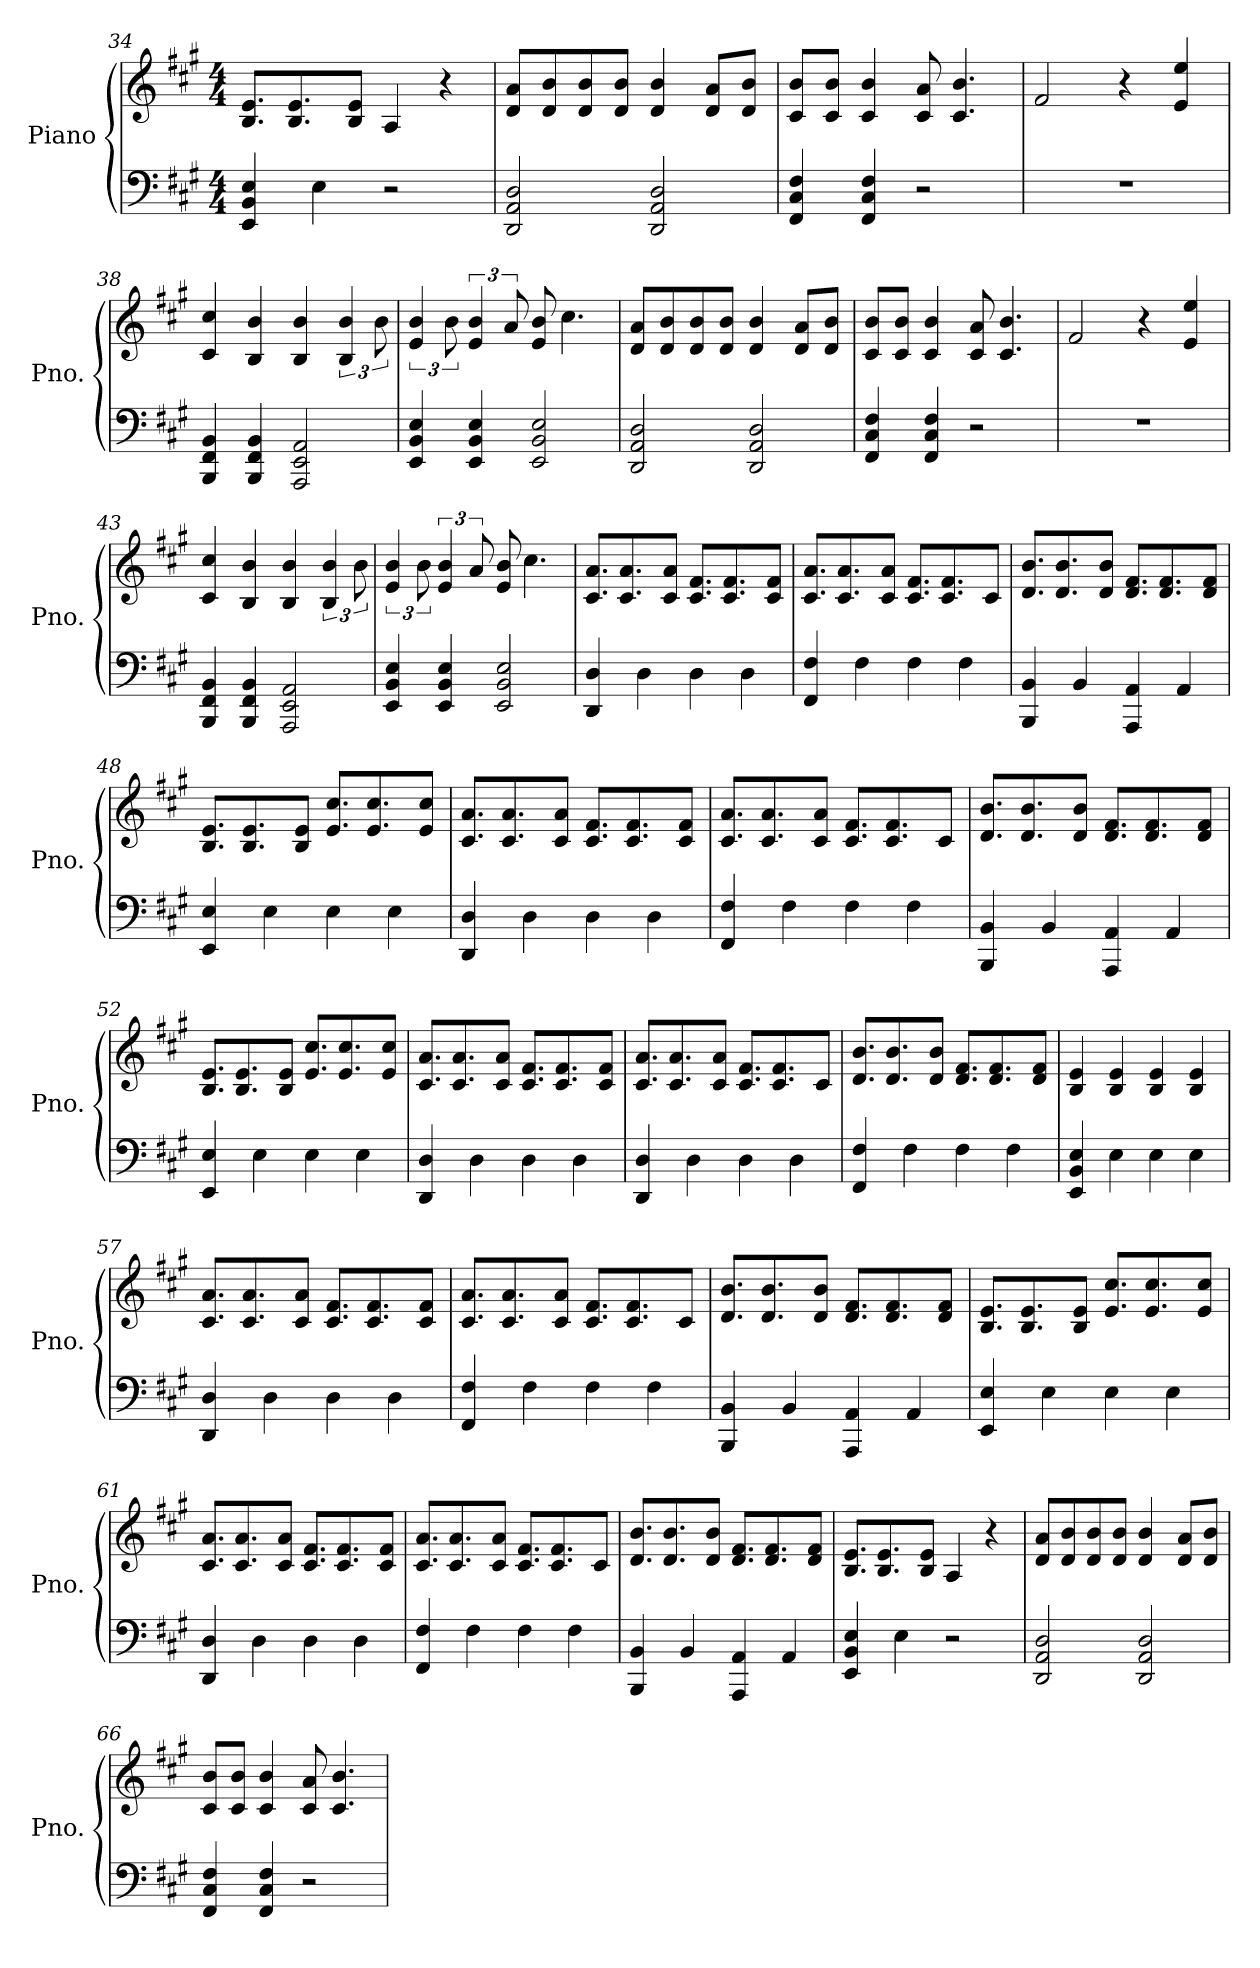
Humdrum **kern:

**kern	**kern
*part1	*part1
*staff2	*staff1
*I"Piano	*
*I'Pno.	*
*clefF4	*clefG2
*k[f#c#g#]	*k[f#c#g#]
*M4/4	*M4/4
=34	=34
4EE/ 4BB/ 4E/	8.B/ 8.e/L
.	8.B/ 8.e/
4E\	.
.	8B/ 8e/J
2r	4A/
.	4r
!!LO:LB:g=z
=35	=35
2DD/ 2AA/ 2D/	8d/ 8a/L
.	8d/ 8b/
.	8d/ 8b/
.	8d/ 8b/J
2DD/ 2AA/ 2D/	4d/ 4b/
.	8d/ 8a/L
.	8d/ 8b/J
=36	=36
4FF#/ 4C#/ 4F#/	8c#/ 8b/L
.	8c#/ 8b/J
4FF#/ 4C#/ 4F#/	4c#/ 4b/
2r	8c#/ 8a/
.	4.c#/ 4.b/
=37	=37
1r	2f#/
.	4r
.	4e/ 4ee/
=38	=38
4BBB/ 4FF#/ 4BB/	4c#/ 4cc#/
4BBB/ 4FF#/ 4BB/	4B/ 4b/
2AAA/ 2EE/ 2AA/	4B/ 4b/
.	6B/ 6b/
.	12b\
=39	=39
4EE/ 4BB/ 4E/	6e/ 6b/
.	12b\
4EE/ 4BB/ 4E/	6e/ 6b/
.	12a/
2EE/ 2BB/ 2E/	8e/ 8b/
.	4.cc#\
=40	=40
2DD/ 2AA/ 2D/	8d/ 8a/L
.	8d/ 8b/
.	8d/ 8b/
.	8d/ 8b/J
2DD/ 2AA/ 2D/	4d/ 4b/
.	8d/ 8a/L
.	8d/ 8b/J
!!LO:LB:g=z
=41	=41
4FF#/ 4C#/ 4F#/	8c#/ 8b/L
.	8c#/ 8b/J
4FF#/ 4C#/ 4F#/	4c#/ 4b/
2r	8c#/ 8a/
.	4.c#/ 4.b/
=42	=42
1r	2f#/
.	4r
.	4e/ 4ee/
=43	=43
4BBB/ 4FF#/ 4BB/	4c#/ 4cc#/
4BBB/ 4FF#/ 4BB/	4B/ 4b/
2AAA/ 2EE/ 2AA/	4B/ 4b/
.	6B/ 6b/
.	12b\
=44	=44
4EE/ 4BB/ 4E/	6e/ 6b/
.	12b\
4EE/ 4BB/ 4E/	6e/ 6b/
.	12a/
2EE/ 2BB/ 2E/	8e/ 8b/
.	4.cc#\
=45	=45
4DD/ 4D/	8.c#/ 8.a/L
.	8.c#/ 8.a/
4D\	.
.	8c#/ 8a/J
4D\	8.c#/ 8.f#/L
.	8.c#/ 8.f#/
4D\	.
.	8c#/ 8f#/J
!!LO:LB:g=z
=46	=46
4FF#/ 4F#/	8.c#/ 8.a/L
.	8.c#/ 8.a/
4F#\	.
.	8c#/ 8a/J
4F#\	8.c#/ 8.f#/L
.	8.c#/ 8.f#/
4F#\	.
.	8c#/J
=47	=47
4BBB/ 4BB/	8.d/ 8.b/L
.	8.d/ 8.b/
4BB/	.
.	8d/ 8b/J
4AAA/ 4AA/	8.d/ 8.f#/L
.	8.d/ 8.f#/
4AA/	.
.	8d/ 8f#/J
=48	=48
4EE/ 4E/	8.B/ 8.e/L
.	8.B/ 8.e/
4E\	.
.	8B/ 8e/J
4E\	8.e/ 8.cc#/L
.	8.e/ 8.cc#/
4E\	.
.	8e/ 8cc#/J
=49	=49
4DD/ 4D/	8.c#/ 8.a/L
.	8.c#/ 8.a/
4D\	.
.	8c#/ 8a/J
4D\	8.c#/ 8.f#/L
.	8.c#/ 8.f#/
4D\	.
.	8c#/ 8f#/J
!!LO:LB:g=z
=50	=50
4FF#/ 4F#/	8.c#/ 8.a/L
.	8.c#/ 8.a/
4F#\	.
.	8c#/ 8a/J
4F#\	8.c#/ 8.f#/L
.	8.c#/ 8.f#/
4F#\	.
.	8c#/J
=51	=51
4BBB/ 4BB/	8.d/ 8.b/L
.	8.d/ 8.b/
4BB/	.
.	8d/ 8b/J
4AAA/ 4AA/	8.d/ 8.f#/L
.	8.d/ 8.f#/
4AA/	.
.	8d/ 8f#/J
=52	=52
4EE/ 4E/	8.B/ 8.e/L
.	8.B/ 8.e/
4E\	.
.	8B/ 8e/J
4E\	8.e/ 8.cc#/L
.	8.e/ 8.cc#/
4E\	.
.	8e/ 8cc#/J
=53	=53
4DD/ 4D/	8.c#/ 8.a/L
.	8.c#/ 8.a/
4D\	.
.	8c#/ 8a/J
4D\	8.c#/ 8.f#/L
.	8.c#/ 8.f#/
4D\	.
.	8c#/ 8f#/J
!!LO:PB:g=z
=54	=54
4DD/ 4D/	8.c#/ 8.a/L
.	8.c#/ 8.a/
4D\	.
.	8c#/ 8a/J
4D\	8.c#/ 8.f#/L
.	8.c#/ 8.f#/
4D\	.
.	8c#/J
=55	=55
4FF#/ 4F#/	8.d/ 8.b/L
.	8.d/ 8.b/
4F#\	.
.	8d/ 8b/J
4F#\	8.d/ 8.f#/L
.	8.d/ 8.f#/
4F#\	.
.	8d/ 8f#/J
=56	=56
4EE/ 4BB/ 4E/	4B/ 4e/
4E\	4B/ 4e/
4E\	4B/ 4e/
4E\	4B/ 4e/
=57	=57
4DD/ 4D/	8.c#/ 8.a/L
.	8.c#/ 8.a/
4D\	.
.	8c#/ 8a/J
4D\	8.c#/ 8.f#/L
.	8.c#/ 8.f#/
4D\	.
.	8c#/ 8f#/J
=58	=58
4FF#/ 4F#/	8.c#/ 8.a/L
.	8.c#/ 8.a/
4F#\	.
.	8c#/ 8a/J
4F#\	8.c#/ 8.f#/L
.	8.c#/ 8.f#/
4F#\	.
.	8c#/J
!!LO:LB:g=z
=59	=59
4BBB/ 4BB/	8.d/ 8.b/L
.	8.d/ 8.b/
4BB/	.
.	8d/ 8b/J
4AAA/ 4AA/	8.d/ 8.f#/L
.	8.d/ 8.f#/
4AA/	.
.	8d/ 8f#/J
=60	=60
4EE/ 4E/	8.B/ 8.e/L
.	8.B/ 8.e/
4E\	.
.	8B/ 8e/J
4E\	8.e/ 8.cc#/L
.	8.e/ 8.cc#/
4E\	.
.	8e/ 8cc#/J
=61	=61
4DD/ 4D/	8.c#/ 8.a/L
.	8.c#/ 8.a/
4D\	.
.	8c#/ 8a/J
4D\	8.c#/ 8.f#/L
.	8.c#/ 8.f#/
4D\	.
.	8c#/ 8f#/J
=62	=62
4FF#/ 4F#/	8.c#/ 8.a/L
.	8.c#/ 8.a/
4F#\	.
.	8c#/ 8a/J
4F#\	8.c#/ 8.f#/L
.	8.c#/ 8.f#/
4F#\	.
.	8c#/J
=63	=63
4BBB/ 4BB/	8.d/ 8.b/L
.	8.d/ 8.b/
4BB/	.
.	8d/ 8b/J
4AAA/ 4AA/	8.d/ 8.f#/L
.	8.d/ 8.f#/
4AA/	.
.	8d/ 8f#/J
!!LO:LB:g=z
=64	=64
4EE/ 4BB/ 4E/	8.B/ 8.e/L
.	8.B/ 8.e/
4E\	.
.	8B/ 8e/J
2r	4A/
.	4r
=65	=65
2DD/ 2AA/ 2D/	8d/ 8a/L
.	8d/ 8b/
.	8d/ 8b/
.	8d/ 8b/J
2DD/ 2AA/ 2D/	4d/ 4b/
.	8d/ 8a/L
.	8d/ 8b/J
=66	=66
4FF#/ 4C#/ 4F#/	8c#/ 8b/L
.	8c#/ 8b/J
4FF#/ 4C#/ 4F#/	4c#/ 4b/
2r	8c#/ 8a/
.	4.c#/ 4.b/
=	=
*-	*-
